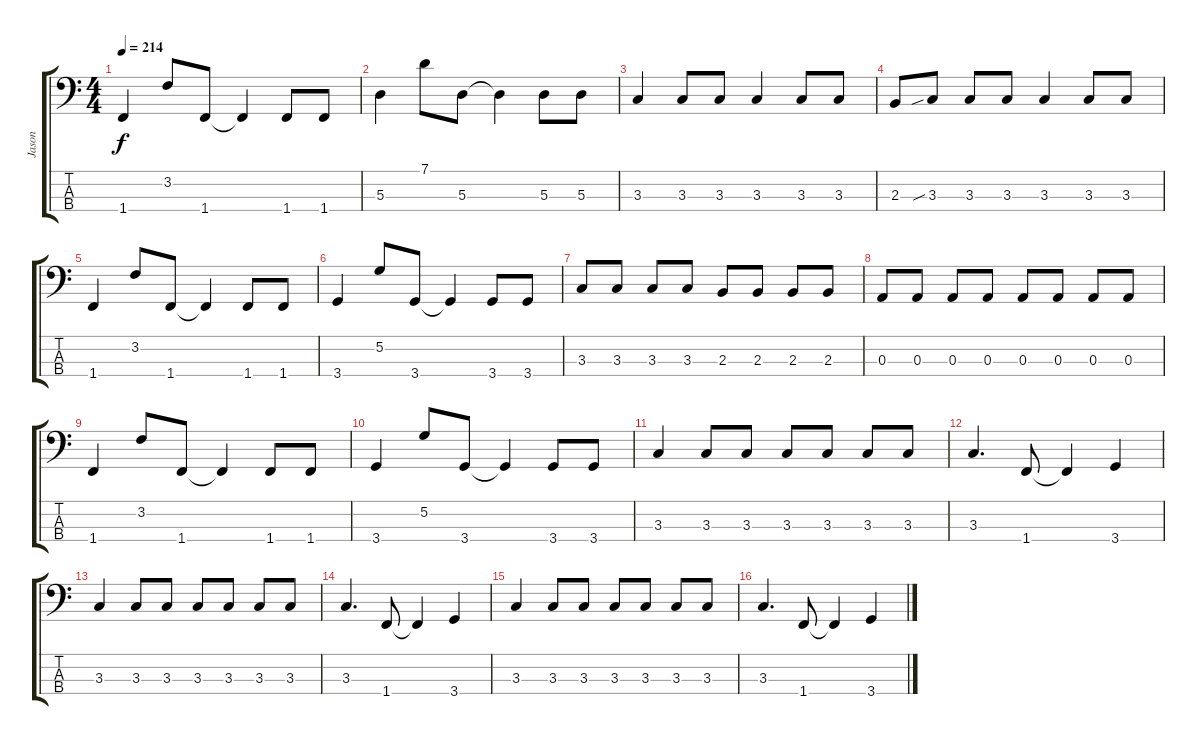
\track ("Jason" "Jason") {instrument electricbassfinger}
\staff {score tabs}
\tuning (G2 D2 A1 E1) {hide}
\ts (4 4)
\tempo 214
\clef f4
\ks c
1.4.4{dy f} 3.2.8 1.4.8 1.4{t}.4 1.4.8 1.4.8 |
5.3.4 7.1.8 5.3.8 5.3{t}.4 5.3.8 5.3.8 |
3.3.4 3.3.8 3.3.8 3.3.4 3.3.8 3.3.8 |
2.3.8 3.3{sib}.8 3.3.8 3.3.8 3.3.4 3.3.8 3.3.8 |
1.4.4 3.2.8 1.4.8 1.4{t}.4 1.4.8 1.4.8 |
3.4.4 5.2.8 3.4.8 3.4{t}.4 3.4.8 3.4.8 |
3.3.8 3.3.8 3.3.8 3.3.8 2.3.8 2.3.8 2.3.8 2.3.8 |
0.3.8 0.3.8 0.3.8 0.3.8 0.3.8 0.3.8 0.3.8 0.3.8 |
1.4.4 3.2.8 1.4.8 1.4{t}.4 1.4.8 1.4.8 |
3.4.4 5.2.8 3.4.8 3.4{t}.4 3.4.8 3.4.8 |
3.3.4 3.3.8 3.3.8 3.3.8 3.3.8 3.3.8 3.3.8 |
3.3.4{d} 1.4.8 1.4{t}.4 3.4.4 |
3.3.4 3.3.8 3.3.8 3.3.8 3.3.8 3.3.8 3.3.8 |
3.3.4{d} 1.4.8 1.4{t}.4 3.4.4 |
3.3.4 3.3.8 3.3.8 3.3.8 3.3.8 3.3.8 3.3.8 |
3.3.4{d} 1.4.8 1.4{t}.4 3.4.4
